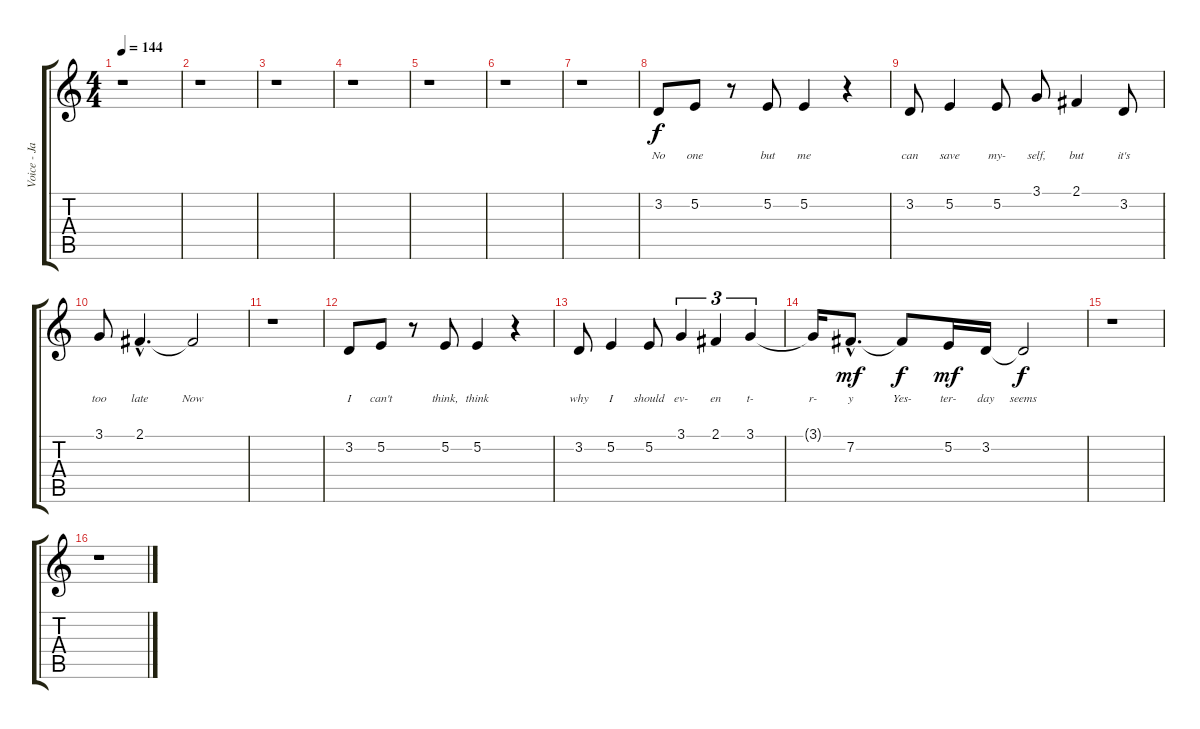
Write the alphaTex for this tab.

\track ("Voice - Jaymz" "Voice - Ja") {instrument tangoaccordion}
\staff {score tabs}
\tuning (E4 B3 G3 D3 A2 E2) {hide}
\ts (4 4)
\tempo 144
\clef g2
\ks c
r.1{dy f} |
r.1 |
r.1 |
r.1 |
r.1 |
r.1 |
r.1 |
3.2.8{lyrics (0 "") lyrics (1 "No") lyrics (2 "") lyrics (3 "") lyrics (4 "")} 5.2.8{lyrics (0 "") lyrics (1 "one") lyrics (2 "") lyrics (3 "") lyrics (4 "")} r.8 5.2.8{lyrics (0 "") lyrics (1 "but") lyrics (2 "") lyrics (3 "") lyrics (4 "")} 5.2.4{lyrics (0 "") lyrics (1 "me") lyrics (2 "") lyrics (3 "") lyrics (4 "")} r.4 |
3.2.8{lyrics (0 "") lyrics (1 "can") lyrics (2 "") lyrics (3 "") lyrics (4 "")} 5.2.4{lyrics (0 "") lyrics (1 "save") lyrics (2 "") lyrics (3 "") lyrics (4 "")} 5.2.8{lyrics (0 "") lyrics (1 "my-") lyrics (2 "") lyrics (3 "") lyrics (4 "")} 3.1.8{lyrics (0 "") lyrics (1 "self,") lyrics (2 "") lyrics (3 "") lyrics (4 "")} 2.1.4{lyrics (0 "") lyrics (1 "but") lyrics (2 "") lyrics (3 "") lyrics (4 "")} 3.2.8{lyrics (0 "") lyrics (1 "it's") lyrics (2 "") lyrics (3 "") lyrics (4 "")} |
3.1.8{lyrics (0 "") lyrics (1 "too") lyrics (2 "") lyrics (3 "") lyrics (4 "")} 2.1{hac}.4{d lyrics (0 "") lyrics (1 "late") lyrics (2 "") lyrics (3 "") lyrics (4 "")} 2.1{t}.2{lyrics (0 "") lyrics (1 "Now") lyrics (2 "") lyrics (3 "") lyrics (4 "")} |
r.1 |
3.2.8{lyrics (0 "") lyrics (1 "I") lyrics (2 "") lyrics (3 "") lyrics (4 "")} 5.2.8{lyrics (0 "") lyrics (1 "can't") lyrics (2 "") lyrics (3 "") lyrics (4 "")} r.8 5.2.8{lyrics (0 "") lyrics (1 "think,") lyrics (2 "") lyrics (3 "") lyrics (4 "")} 5.2.4{lyrics (0 "") lyrics (1 "think") lyrics (2 "") lyrics (3 "") lyrics (4 "")} r.4 |
3.2.8{lyrics (0 "") lyrics (1 "why") lyrics (2 "") lyrics (3 "") lyrics (4 "")} 5.2.4{lyrics (0 "") lyrics (1 "I") lyrics (2 "") lyrics (3 "") lyrics (4 "")} 5.2.8{lyrics (0 "") lyrics (1 "should") lyrics (2 "") lyrics (3 "") lyrics (4 "")} 3.1.4{tu (3 2) lyrics (0 "") lyrics (1 "ev-") lyrics (2 "") lyrics (3 "") lyrics (4 "")} 2.1.4{tu (3 2) lyrics (0 "") lyrics (1 "en") lyrics (2 "") lyrics (3 "") lyrics (4 "")} 3.1.4{tu (3 2) lyrics (0 "") lyrics (1 "t-") lyrics (2 "") lyrics (3 "") lyrics (4 "")} |
3.1{t}.16{lyrics (0 "") lyrics (1 "r-") lyrics (2 "") lyrics (3 "") lyrics (4 "")} 7.2{hac}.8{d lyrics (0 "") lyrics (1 "y") lyrics (2 "") lyrics (3 "") lyrics (4 "") dy mf} 7.2{t}.8{lyrics (0 "") lyrics (1 "Yes-") lyrics (2 "") lyrics (3 "") lyrics (4 "") dy f} 5.2.16{lyrics (0 "") lyrics (1 "ter-") lyrics (2 "") lyrics (3 "") lyrics (4 "") dy mf} 3.2.16{lyrics (0 "") lyrics (1 "day") lyrics (2 "") lyrics (3 "") lyrics (4 "")} 3.2{t}.2{lyrics (0 "") lyrics (1 "seems") lyrics (2 "") lyrics (3 "") lyrics (4 "") dy f} |
r.1 |
r.1
